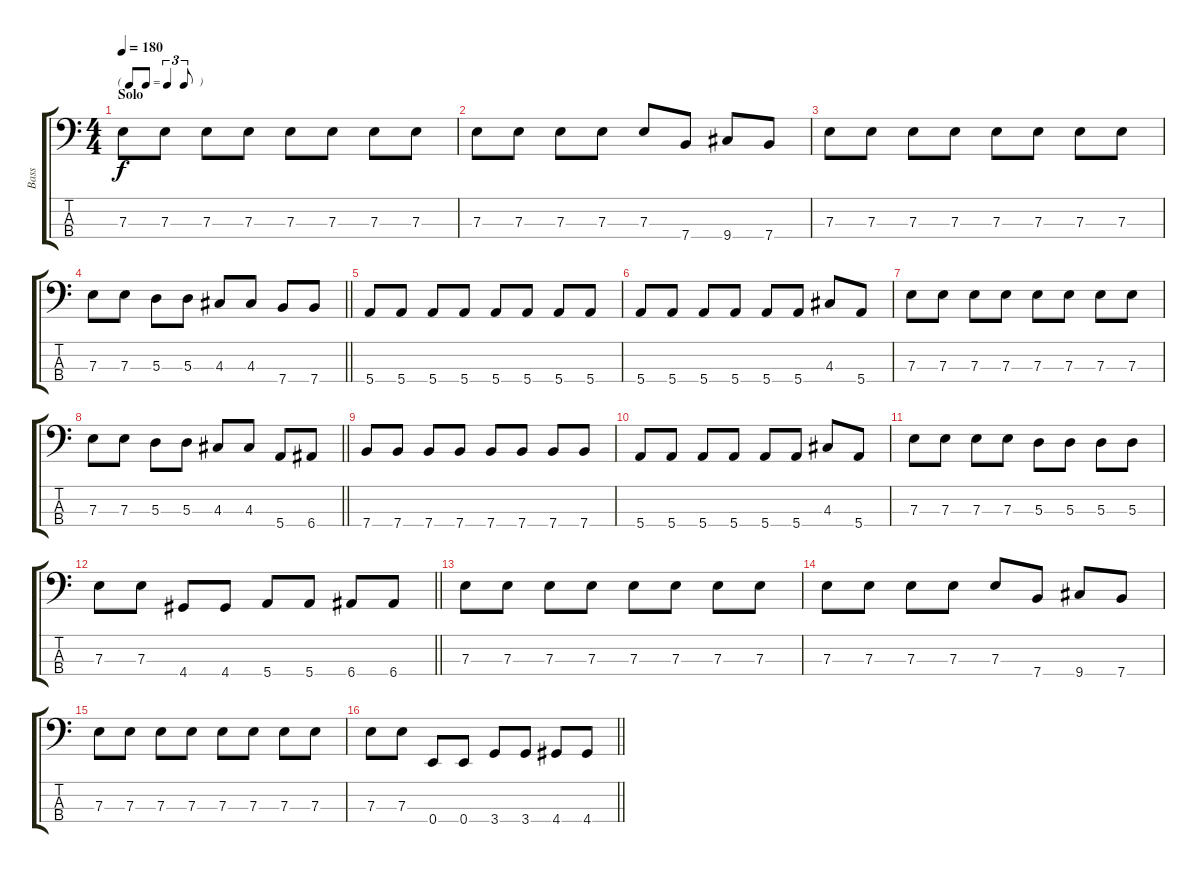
\track ("Bass" "Bass") {instrument electricbassfinger}
\staff {score tabs}
\tuning (G2 D2 A1 E1) {hide}
\ts (4 4)
\tf triplet8th
\section ("" "Solo")
\tempo 180
\clef f4
\ks c
7.3.8{dy f} 7.3.8 7.3.8 7.3.8 7.3.8 7.3.8 7.3.8 7.3.8 |
7.3.8 7.3.8 7.3.8 7.3.8 7.3.8 7.4.8 9.4.8 7.4.8 |
7.3.8 7.3.8 7.3.8 7.3.8 7.3.8 7.3.8 7.3.8 7.3.8 |
\barLineRight lightlight
7.3.8 7.3.8 5.3.8 5.3.8 4.3.8 4.3.8 7.4.8 7.4.8 |
5.4.8 5.4.8 5.4.8 5.4.8 5.4.8 5.4.8 5.4.8 5.4.8 |
5.4.8 5.4.8 5.4.8 5.4.8 5.4.8 5.4.8 4.3.8 5.4.8 |
7.3.8 7.3.8 7.3.8 7.3.8 7.3.8 7.3.8 7.3.8 7.3.8 |
\barLineRight lightlight
7.3.8 7.3.8 5.3.8 5.3.8 4.3.8 4.3.8 5.4.8 6.4.8 |
7.4.8 7.4.8 7.4.8 7.4.8 7.4.8 7.4.8 7.4.8 7.4.8 |
5.4.8 5.4.8 5.4.8 5.4.8 5.4.8 5.4.8 4.3.8 5.4.8 |
7.3.8 7.3.8 7.3.8 7.3.8 5.3.8 5.3.8 5.3.8 5.3.8 |
\barLineRight lightlight
7.3.8 7.3.8 4.4.8 4.4.8 5.4.8 5.4.8 6.4.8 6.4.8 |
7.3.8 7.3.8 7.3.8 7.3.8 7.3.8 7.3.8 7.3.8 7.3.8 |
7.3.8 7.3.8 7.3.8 7.3.8 7.3.8 7.4.8 9.4.8 7.4.8 |
7.3.8 7.3.8 7.3.8 7.3.8 7.3.8 7.3.8 7.3.8 7.3.8 |
\barLineRight lightlight
7.3.8 7.3.8 0.4.8 0.4.8 3.4.8 3.4.8 4.4.8 4.4.8
